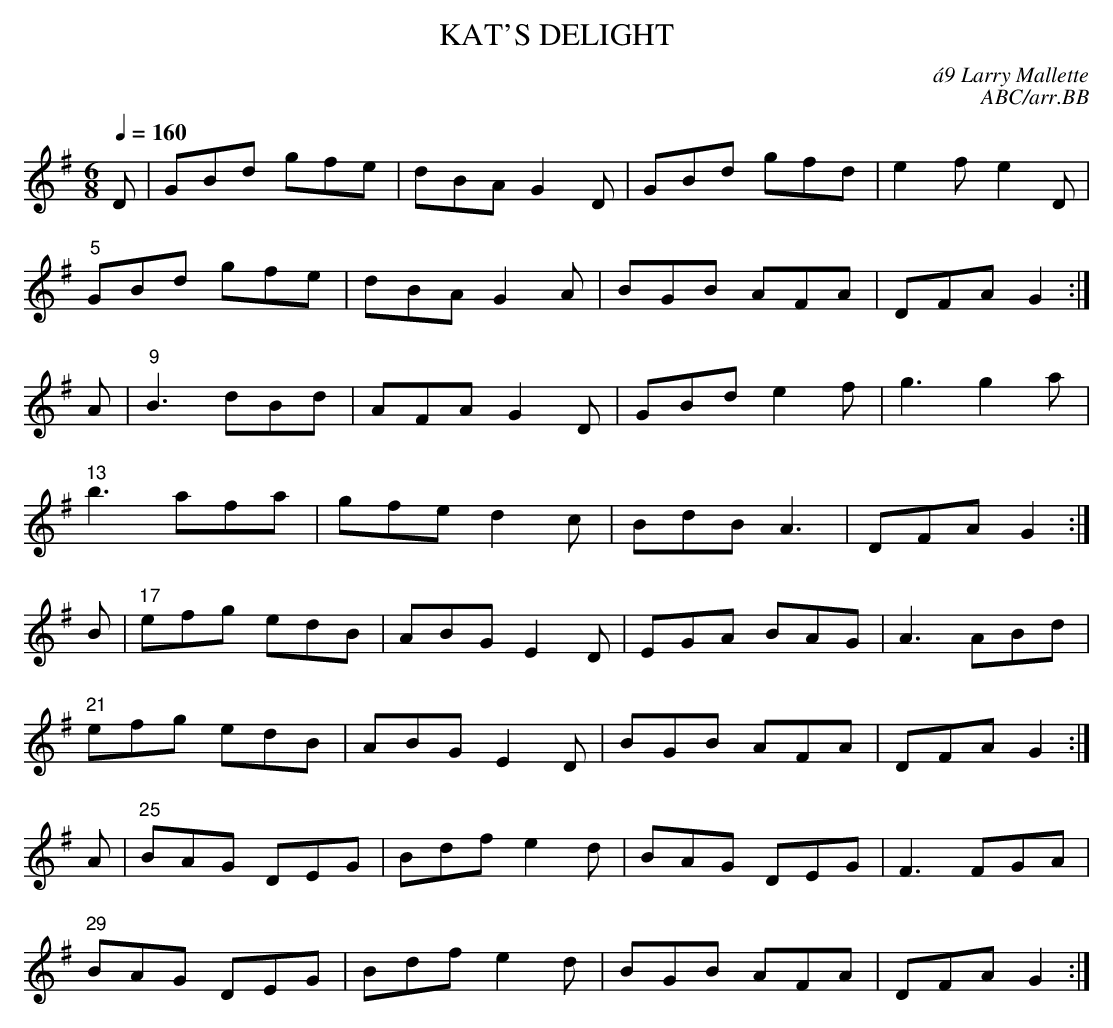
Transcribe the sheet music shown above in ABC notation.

X:1
T:KAT'S DELIGHT
C:\'a9 Larry Mallette
C:ABC/arr.BB
M:6/8
Q:1/4=160
L:1/8
K:G
D|GBd gfe|dBA G2D|GBd gfd|e2f e2D|
"5"GBd gfe|dBA G2A|BGB AFA|DFA G2:|
A|"9"B3 dBd|AFA G2D|GBd e2f|g3 g2a|
"13"b3 afa|gfe d2c|BdB A3|DFA G2:|
B|"17"efg edB|ABG E2D|EGA BAG|A3 ABd|
"21"efg edB|ABG E2D|BGB AFA|DFA G2:|
A|"25"BAG DEG|Bdf e2d|BAG DEG|F3 FGA|
"29"BAG DEG|Bdf e2d|BGB AFA|DFA G2:|
